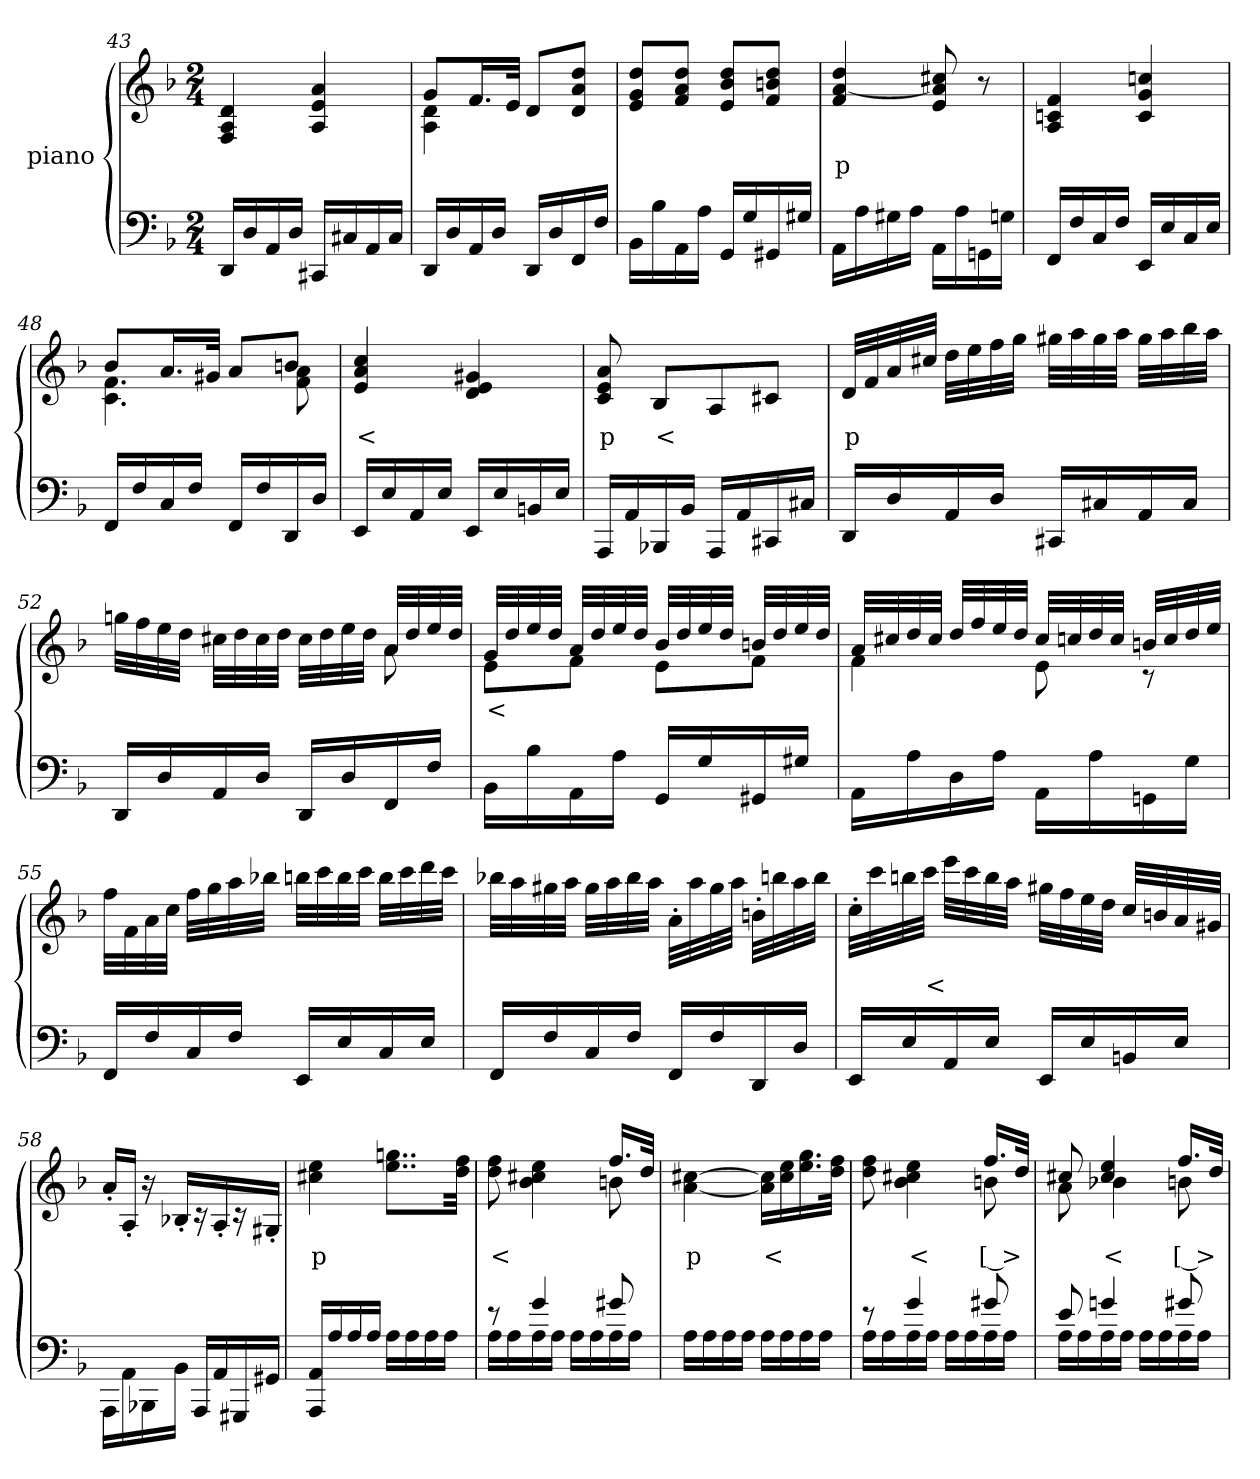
**kern	**kern	**text
*part2	*part1	*part1
*staff2	*staff1	*staff1
*	*I"piano	*
*clefF4	*clefG2	*
*k[b-]	*k[b-]	*
*d:	*d:	*
*M2/4	*M2/4	*
=43	=43	=43
16DDLL	4F 4A 4d	.
16D	.	.
16AA	.	.
16DJJ	.	.
16CC#XLL	4A 4e 4a	.
16C#	.	.
16AA	.	.
16C#JJ	.	.
=44	=44	=44
*	*^	*
16DDLL	8gL	4A 4d	.
16D	.	.	.
16AA	16.fL	.	.
16DJJ	.	.	.
.	32eJJk	.	.
16DDLL	8dL	4ryy	.
16D	.	.	.
16FF	8d 8a 8ddJ	.	.
16FJJ	.	.	.
*	*v	*v	*
=45	=45	=45
16BB-LL	8e 8g 8ddL	.
16B-	.	.
16AA	8f 8a 8ddJ	.
16AJJ	.	.
16GGLL	8e 8b- 8ddL	.
16G	.	.
16GG#X	8f 8bn 8ddJ	.
16G#JJ	.	.
=46	=46	=46
16AALL	4f [4a 4dd	p
16A	.	.
16G#X	.	.
16AJJ	.	.
16AALL	8e 8a] 8cc#X	.
16A	.	.
16GGn	8r	.
16GnJJ	.	.
=47	=47	=47
16FFLL	4A 4cn 4f	.
16F	.	.
16C	.	.
16FJJ	.	.
16EELL	4c 4g 4ccn	.
16E	.	.
16C	.	.
16EJJ	.	.
=48	=48	=48
*	*^	*
16FFLL	8b-L	4.c 4.f	.
16F	.	.	.
16C	16.aL	.	.
16FJJ	.	.	.
.	32g#XJJk	.	.
16FFLL	8aL	.	.
16F	.	.	.
16DD	8bnJ	8f 8a	.
16DJJ	.	.	.
*	*v	*v	*
=49	=49	=49
16EELL	4e 4a 4cc	<
16E	.	.
16AA	.	.
16EJJ	.	.
16EELL	4d 4e 4g#X	.
16E	.	.
16BBn	.	.
16EJJ	.	.
=50	=50	=50
16AAALL	8c 8e 8a	p
16AA	.	.
16BBB-X	8B-L	<
16BB-JJ	.	.
16AAALL	8A	.
16AA	.	.
16CC#X	8c#XJ	.
16C#JJ	.	.
=51	=51	=51
16DDLL	32dLLL	p
.	32f	.
16D	32a	.
.	32cc#XJJJ	.
16AA	32ddLLL	.
.	32ee	.
16DJJ	32ff	.
.	32ggJJJ	.
16CC#XLL	32gg#XLLL	.
.	32aa	.
16C#	32gg#	.
.	32aaJJJ	.
16AA	32gg#LLL	.
.	32aa	.
16C#JJ	32bb-	.
.	32aaJJJ	.
=52	=52	=52
*	*^	*
16DDLL	32ggnLLL	4.ryy	.
.	32ff	.	.
16D	32ee	.	.
.	32ddJJJ	.	.
16AA	32cc#XLLL	.	.
.	32dd	.	.
16DJJ	32cc#	.	.
.	32ddJJJ	.	.
16DDLL	32cc#LLL	.	.
.	32dd	.	.
16D	32ee	.	.
.	32ddJJJ	.	.
16FF	32aLLL	8a	.
.	32dd	.	.
16FJJ	32ee	.	.
.	32ddJJJ	.	.
=53	=53	=53	=53
16BB-LL	32gLLL	8eL	<
.	32dd	.	.
16B-	32ee	.	.
.	32ddJJJ	.	.
16AA	32aLLL	8fJ	.
.	32dd	.	.
16AJJ	32ee	.	.
.	32ddJJJ	.	.
16GGLL	32b-LLL	8eL	.
.	32dd	.	.
16G	32ee	.	.
.	32ddJJJ	.	.
16GG#X	32bnLLL	8fJ	.
.	32dd	.	.
16G#JJ	32ee	.	.
.	32ddJJJ	.	.
=54	=54	=54	=54
16AALL	32aLLL	4f	.
.	32cc#X	.	.
16A	32dd	.	.
.	32cc#JJJ	.	.
16D	32ddLLL	.	.
.	32ff	.	.
16AJJ	32ee	.	.
.	32ddJJJ	.	.
16AALL	32cc#LLL	8e	.
.	32ccn	.	.
16A	32dd	.	.
.	32ccJJJ	.	.
16GGn	32bnLLL	8r	.
.	32cc	.	.
16GJJ	32dd	.	.
.	32eeJJJ	.	.
*	*v	*v	*
=55	=55	=55
16FFLL	32ffLLL	.
.	32f	.
16F	32a	.
.	32ccJJJ	.
16C	32ffLLL	.
.	32gg	.
16FJJ	32aa	.
.	32bb-XJJJ	.
16EELL	32bbnLLL	.
.	32ccc	.
16E	32bb	.
.	32cccJJJ	.
16C	32bbLLL	.
.	32ccc	.
16EJJ	32ddd	.
.	32cccJJJ	.
=56	=56	=56
16FFLL	32bb-XLLL	.
.	32aa	.
16F	32gg#X	.
.	32aaJJJ	.
16C	32gg#LLL	.
.	32aa	.
16FJJ	32bb-	.
.	32aaJJJ	.
16FFLL	32a'>LLL	.
.	32aa	.
16F	32gg#	.
.	32aaJJJ	.
16DD	32bn'>LLL	.
.	32bbn	.
16DJJ	32aa	.
.	32bbJJJ	.
=57	=57	=57
16EELL	32cc'>LLL	.
.	32ccc	.
16E	32bbn	.
.	32cccJJJ	<
16AA	32eeeLLL	.
.	32ccc	.
16EJJ	32bb	.
.	32aaJJJ	.
16EELL	32gg#XLLL	.
.	32ff	.
16E	32ee	.
.	32ddJJJ	.
16BBn	32ccLLL	.
.	32bn	.
16EJJ	32a	.
.	32g#JJJ	.
=58	=58	=58
16AAALL	16a'>LL	.
16AA	16A'>JJ	.
16BBB-X\	16r	.
16BB-JJ	16B-X'>LL	.
16AAALL	16r	.
16AA	16A'>	.
16GGG#X	16r	.
16GG#JJ	16G#X'>JJ	.
=59	=59	=59
16AAA 16AALL	4cc#X 4ee	p
16A	.	.
16A	.	.
16AJJ	.	.
16ALL	8..ee 8..ggnL	.
16A	.	.
16A	.	.
16AJJ	.	.
.	32dd 32ffJkk	.
=60	=60	=60
*^	*^	*
8r	16ALL	4.ryy	8dd 8ff	<
.	16A	.	.	.
4g	16A	.	4b- 4cc#X 4ee	.
.	16AJJ	.	.	.
.	16ALL	.	.	.
.	16A	.	.	.
8g#X	16A	16.ffLL	8bn	.
.	16AJJ	.	.	.
.	.	32ddJJk	.	.
*v	*v	*	*	*
*	*v	*v	*
=61	=61	=61
16ALL	[4a [4cc#X	p
16A	.	.
16A	.	.
16AJJ	.	.
16ALL	16a] 16cc#]LL	<
16A	16cc# 16ee	.
16A	16.ee 16.gg	.
16AJJ	.	.
.	32dd 32ffJJk	.
=62	=62	=62
*^	*^	*
8r	16ALL	4.ryy	8dd 8ff	.
.	16A	.	.	.
4g	16A	.	4b- 4cc#X 4ee	<
.	16AJJ	.	.	.
.	16ALL	.	.	.
.	16A	.	.	.
8g#X	16A	16.ffLL	8bn	[ >
.	16AJJ	.	.	.
.	.	32ddJJk	.	.
=63	=63	=63	=63	=63
8e	16ALL	8cc#X	8a	.
.	16A	.	.	.
4gn	16A	4cc# 4ee	4b-X	<
.	16AJJ	.	.	.
.	16ALL	.	.	.
.	16A	.	.	.
8g#X	16A	16.ffLL	8bn	[ >
.	16AJJ	.	.	.
.	.	32ddJJk	.	.
*v	*v	*	*	*
*	*v	*v	*
=	=	=
*-	*-	*-
